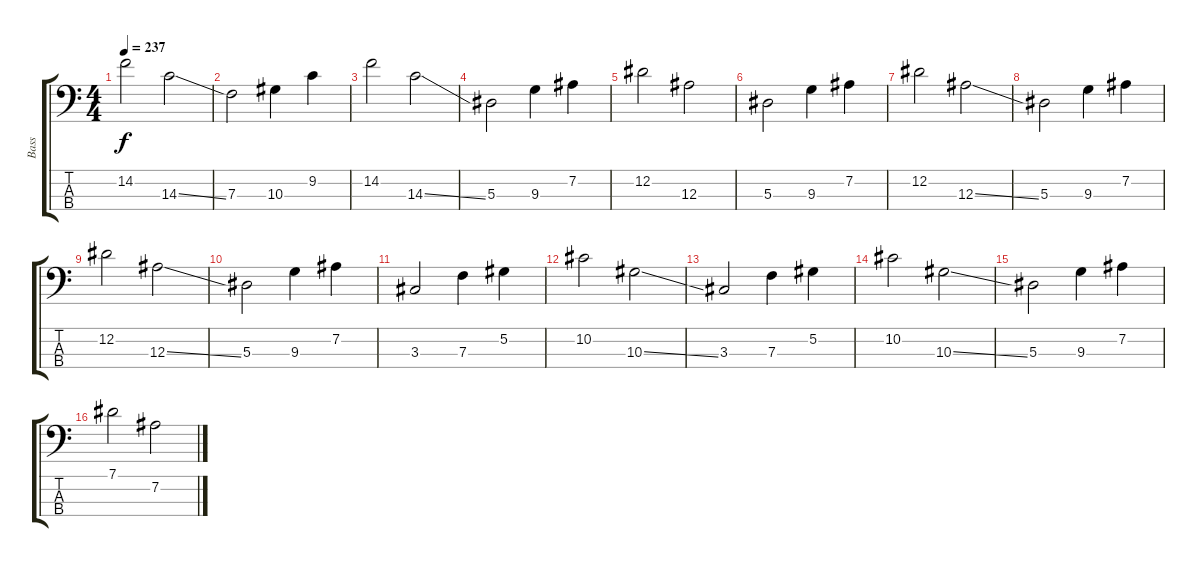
\track ("Bass" "Bass") {instrument acousticbass}
\staff {score tabs}
\tuning (Ab2 Eb2 Bb1 F1) {hide}
\ts (4 4)
\tempo 237
\clef f4
\ks c
14.2.2{dy f} 14.3{ss}.2 |
7.3.2 10.3.4 9.2.4 |
14.2.2 14.3{ss}.2 |
5.3.2 9.3.4 7.2.4 |
12.2.2 12.3.2 |
5.3.2 9.3.4 7.2.4 |
12.2.2 12.3{ss}.2 |
5.3.2 9.3.4 7.2.4 |
12.2.2 12.3{ss}.2 |
5.3.2 9.3.4 7.2.4 |
3.3.2 7.3.4 5.2.4 |
10.2.2 10.3{ss}.2 |
3.3.2 7.3.4 5.2.4 |
10.2.2 10.3{ss}.2 |
5.3.2 9.3.4 7.2.4 |
7.1.2 7.2.2
